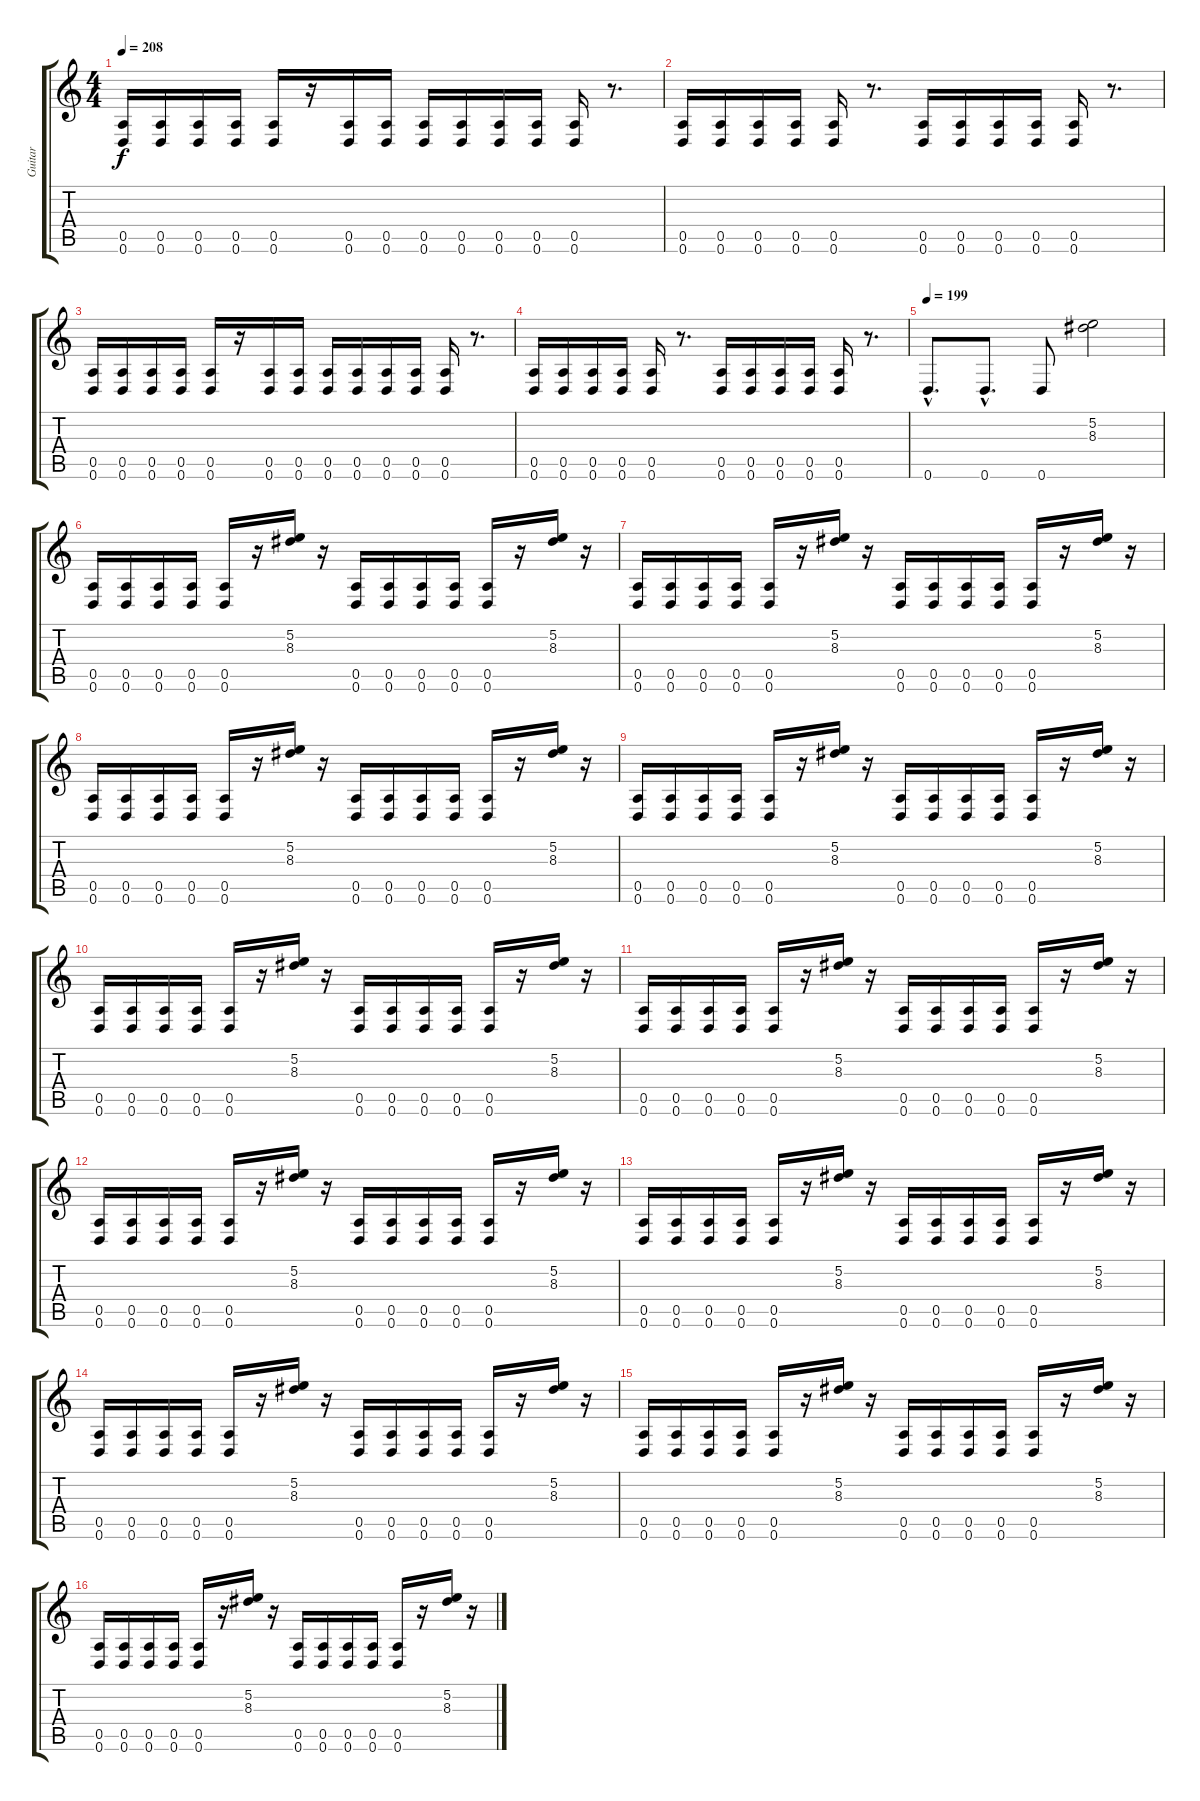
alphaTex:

\track ("Guitar" "Guitar") {instrument overdrivenguitar}
\staff {score tabs}
\tuning (E4 B3 G3 D3 A2 D2) {hide}
\ts (4 4)
\tempo 208
\clef g2
\ks c
(0.5 0.6).16{dy f} (0.5 0.6).16 (0.5 0.6).16 (0.5 0.6).16 (0.5 0.6).16 r.16 (0.5 0.6).16 (0.5 0.6).16 (0.5 0.6).16 (0.5 0.6).16 (0.5 0.6).16 (0.5 0.6).16 (0.5 0.6).16 r.8{d} |
(0.5 0.6).16 (0.5 0.6).16 (0.5 0.6).16 (0.5 0.6).16 (0.5 0.6).16 r.8{d} (0.5 0.6).16 (0.5 0.6).16 (0.5 0.6).16 (0.5 0.6).16 (0.5 0.6).16 r.8{d} |
(0.5 0.6).16 (0.5 0.6).16 (0.5 0.6).16 (0.5 0.6).16 (0.5 0.6).16 r.16 (0.5 0.6).16 (0.5 0.6).16 (0.5 0.6).16 (0.5 0.6).16 (0.5 0.6).16 (0.5 0.6).16 (0.5 0.6).16 r.8{d} |
(0.5 0.6).16 (0.5 0.6).16 (0.5 0.6).16 (0.5 0.6).16 (0.5 0.6).16 r.8{d} (0.5 0.6).16 (0.5 0.6).16 (0.5 0.6).16 (0.5 0.6).16 (0.5 0.6).16 r.8{d} |
\tempo 199
0.6{hac}.8{d} 0.6{hac}.8{d} 0.6.8 (5.2 8.3).2 |
(0.5 0.6).16 (0.5 0.6).16 (0.5 0.6).16 (0.5 0.6).16 (0.5 0.6).16 r.16 (5.2 8.3).16 r.16 (0.5 0.6).16 (0.5 0.6).16 (0.5 0.6).16 (0.5 0.6).16 (0.5 0.6).16 r.16 (5.2 8.3).16 r.16 |
(0.5 0.6).16 (0.5 0.6).16 (0.5 0.6).16 (0.5 0.6).16 (0.5 0.6).16 r.16 (5.2 8.3).16 r.16 (0.5 0.6).16 (0.5 0.6).16 (0.5 0.6).16 (0.5 0.6).16 (0.5 0.6).16 r.16 (5.2 8.3).16 r.16 |
(0.5 0.6).16 (0.5 0.6).16 (0.5 0.6).16 (0.5 0.6).16 (0.5 0.6).16 r.16 (5.2 8.3).16 r.16 (0.5 0.6).16 (0.5 0.6).16 (0.5 0.6).16 (0.5 0.6).16 (0.5 0.6).16 r.16 (5.2 8.3).16 r.16 |
(0.5 0.6).16 (0.5 0.6).16 (0.5 0.6).16 (0.5 0.6).16 (0.5 0.6).16 r.16 (5.2 8.3).16 r.16 (0.5 0.6).16 (0.5 0.6).16 (0.5 0.6).16 (0.5 0.6).16 (0.5 0.6).16 r.16 (5.2 8.3).16 r.16 |
(0.5 0.6).16 (0.5 0.6).16 (0.5 0.6).16 (0.5 0.6).16 (0.5 0.6).16 r.16 (5.2 8.3).16 r.16 (0.5 0.6).16 (0.5 0.6).16 (0.5 0.6).16 (0.5 0.6).16 (0.5 0.6).16 r.16 (5.2 8.3).16 r.16 |
(0.5 0.6).16 (0.5 0.6).16 (0.5 0.6).16 (0.5 0.6).16 (0.5 0.6).16 r.16 (5.2 8.3).16 r.16 (0.5 0.6).16 (0.5 0.6).16 (0.5 0.6).16 (0.5 0.6).16 (0.5 0.6).16 r.16 (5.2 8.3).16 r.16 |
(0.5 0.6).16 (0.5 0.6).16 (0.5 0.6).16 (0.5 0.6).16 (0.5 0.6).16 r.16 (5.2 8.3).16 r.16 (0.5 0.6).16 (0.5 0.6).16 (0.5 0.6).16 (0.5 0.6).16 (0.5 0.6).16 r.16 (5.2 8.3).16 r.16 |
(0.5 0.6).16 (0.5 0.6).16 (0.5 0.6).16 (0.5 0.6).16 (0.5 0.6).16 r.16 (5.2 8.3).16 r.16 (0.5 0.6).16 (0.5 0.6).16 (0.5 0.6).16 (0.5 0.6).16 (0.5 0.6).16 r.16 (5.2 8.3).16 r.16 |
(0.5 0.6).16 (0.5 0.6).16 (0.5 0.6).16 (0.5 0.6).16 (0.5 0.6).16 r.16 (5.2 8.3).16 r.16 (0.5 0.6).16 (0.5 0.6).16 (0.5 0.6).16 (0.5 0.6).16 (0.5 0.6).16 r.16 (5.2 8.3).16 r.16 |
(0.5 0.6).16 (0.5 0.6).16 (0.5 0.6).16 (0.5 0.6).16 (0.5 0.6).16 r.16 (5.2 8.3).16 r.16 (0.5 0.6).16 (0.5 0.6).16 (0.5 0.6).16 (0.5 0.6).16 (0.5 0.6).16 r.16 (5.2 8.3).16 r.16 |
(0.5 0.6).16 (0.5 0.6).16 (0.5 0.6).16 (0.5 0.6).16 (0.5 0.6).16 r.16 (5.2 8.3).16 r.16 (0.5 0.6).16 (0.5 0.6).16 (0.5 0.6).16 (0.5 0.6).16 (0.5 0.6).16 r.16 (5.2 8.3).16 r.16
